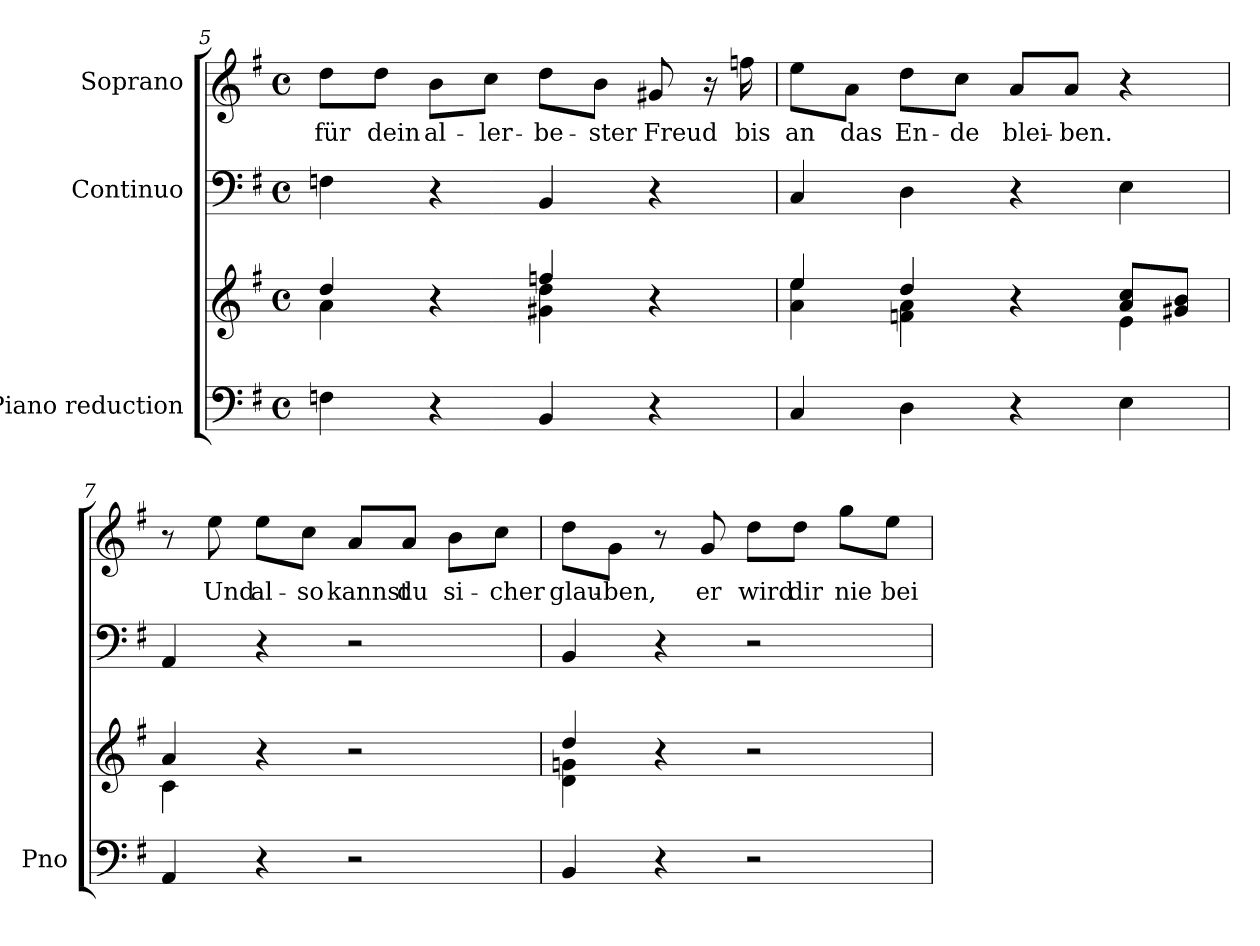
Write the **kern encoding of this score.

**kern	**kern	**kern	**kern	**text
*part3	*part3	*part2	*part1	*part1
*staff4	*staff3	*staff2	*staff1	*staff1
*I"Piano reduction	*	*I"Continuo	*I"Soprano	*
*I'Pno	*	*	*	*
!!LO:LB:g=z
*clefF4	*clefG2	*clefF4	*clefG2	*
*k[f#]	*k[f#]	*k[f#]	*k[f#]	*
*M4/4	*M4/4	*M4/4	*M4/4	*
*met(c)	*met(c)	*met(c)	*met(c)	*
=5	=5	=5	=5	=5
*	*^	*	*	*
!	!	!	!	!	!LO:LY:b
4Fn\	4dd/	4a\	4Fn\	8dd\L	für
!	!	!	!	!	!LO:LY:b
.	.	.	.	8dd\J	dein
!	!	!	!	!	!LO:LY:b
4r	4r	4ryy	4r	8b\L	al-
!	!	!	!	!	!LO:LY:b
.	.	.	.	8cc\J	-ler-
!	!	!	!	!	!LO:LY:b
4BB/	4ffn/	4g#X\ 4dd\	4BB/	8dd\L	-be-
!	!	!	!	!	!LO:LY:b
.	.	.	.	8b\J	-ster
!	!	!	!	!	!LO:LY:b
4r	4r	4ryy	4r	8g#X/	Freud
.	.	.	.	16r	.
!	!	!	!	!	!LO:LY:b
.	.	.	.	16ffn\	bis
=6	=6	=6	=6	=6	=6
!	!	!	!	!	!LO:LY:b
4C/	4ee/	4a\ 4ee\	4C/	8ee\L	an
!	!	!	!	!	!LO:LY:b
.	.	.	.	8a\J	das
!	!	!	!	!	!LO:LY:b
4D\	4dd/	4fn\ 4a\	4D\	8dd\L	En-
!	!	!	!	!	!LO:LY:b
.	.	.	.	8cc\J	-de
!	!	!	!	!	!LO:LY:b
4r	4r	4ryy	4r	8a/L	blei-
!	!	!	!	!	!LO:LY:b
.	.	.	.	8a/J	-ben.
4E\	8a/ 8cc/L	4e\	4E\	4r	.
.	8g#X/ 8b/J	.	.	.	.
=7	=7	=7	=7	=7	=7
4AA/	4a/	4c\	4AA/	8r	.
!	!	!	!	!	!LO:LY:b
.	.	.	.	8ee\	Und
!	!	!	!	!	!LO:LY:b
4r	4r	4ryy	4r	8ee\L	al-
!	!	!	!	!	!LO:LY:b
.	.	.	.	8cc\J	-so
!	!	!	!	!	!LO:LY:b
2r	2r	2ryy	2r	8a/L	kannst
!	!	!	!	!	!LO:LY:b
.	.	.	.	8a/J	du
!	!	!	!	!	!LO:LY:b
.	.	.	.	8b\L	si-
!	!	!	!	!	!LO:LY:b
.	.	.	.	8cc\J	-cher
=8	=8	=8	=8	=8	=8
!	!	!	!	!	!LO:LY:b
4BB/	4dd/	4d\ 4gn\	4BB/	8dd\L	glau-
!	!	!	!	!	!LO:LY:b
.	.	.	.	8g\J	-ben,
4r	4r	4ryy	4r	8r	.
!	!	!	!	!	!LO:LY:b
.	.	.	.	8g/	er
!	!	!	!	!	!LO:LY:b
2r	2r	2ryy	2r	8dd\L	wird
!	!	!	!	!	!LO:LY:b
.	.	.	.	8dd\J	dir
!	!	!	!	!	!LO:LY:b
.	.	.	.	8gg\L	nie
!	!	!	!	!	!LO:LY:b
.	.	.	.	8ee\J	bei
*	*v	*v	*	*	*
=	=	=	=	=
*-	*-	*-	*-	*-
